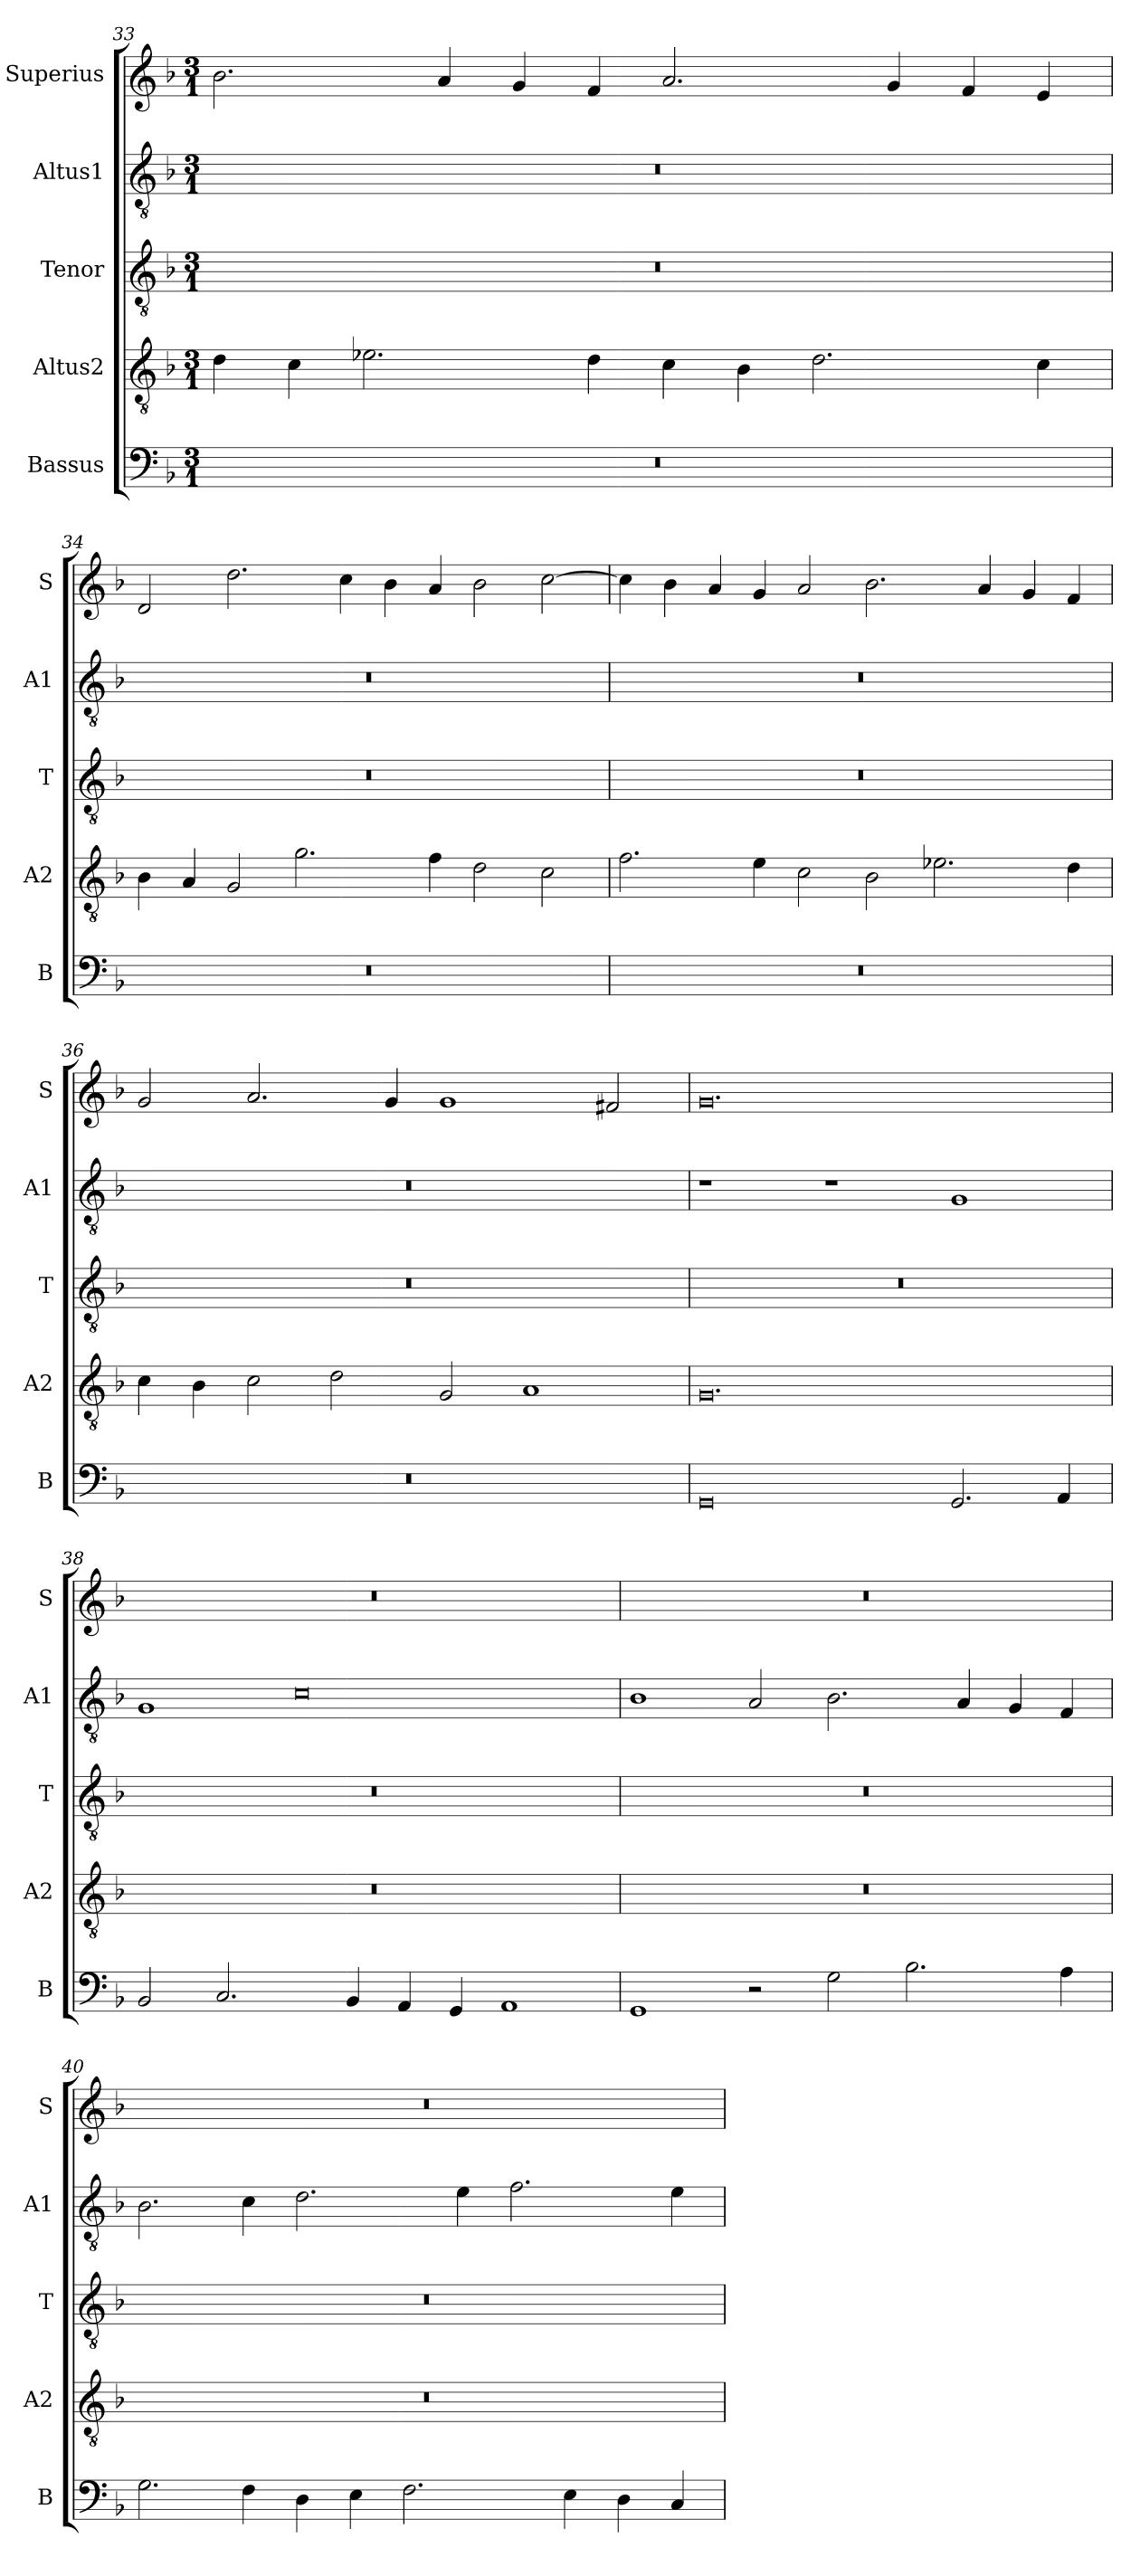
**kern	**kern	**kern	**kern	**kern
*part5	*part4	*part3	*part2	*part1
*staff5	*staff4	*staff3	*staff2	*staff1
*I"Bassus	*I"Altus2	*I"Tenor	*I"Altus1	*I"Superius
*I'B	*I'A2	*I'T	*I'A1	*I'S
*clefF4	*clefGv2	*clefGv2	*clefGv2	*clefG2
*k[b-]	*k[b-]	*k[b-]	*k[b-]	*k[b-]
*M3/1	*M3/1	*M3/1	*M3/1	*M3/1
=33	=33	=33	=33	=33
0.r	4d\	0.r	0.r	2.b-\
.	4c\	.	.	.
.	2.e-X\	.	.	.
.	.	.	.	4a/
.	.	.	.	4g/
.	4d\	.	.	4f/
.	4c\	.	.	2.a/
.	4B-\	.	.	.
.	2.d\	.	.	.
.	.	.	.	4g/
.	.	.	.	4f/
.	4c\	.	.	4e/
=34	=34	=34	=34	=34
0.r	4B-\	0.r	0.r	2d/
.	4A/	.	.	.
.	2G/	.	.	2.dd\
.	2.g\	.	.	.
.	.	.	.	4cc\
.	.	.	.	4b-\
.	4f\	.	.	4a/
.	2d\	.	.	2b-\
.	2c\	.	.	[2cc\
=35	=35	=35	=35	=35
0.r	2.f\	0.r	0.r	4cc\]
.	.	.	.	4b-\
.	.	.	.	4a/
.	4e\	.	.	4g/
.	2c\	.	.	2a/
.	2B-\	.	.	2.b-\
.	2.e-X\	.	.	.
.	.	.	.	4a/
.	.	.	.	4g/
.	4d\	.	.	4f/
=36	=36	=36	=36	=36
0.r	4c\	0.r	0.r	2g/
.	4B-\	.	.	.
.	2c\	.	.	2.a/
.	2d\	.	.	.
.	.	.	.	4g/
.	2G/	.	.	1g
.	1A	.	.	.
.	.	.	.	2f#X/
=37	=37	=37	=37	=37
0GG	0.G	0.r	1r	0.g
.	.	.	1r	.
2.GG/	.	.	1G	.
4AA/	.	.	.	.
=38	=38	=38	=38	=38
2BB-/	0.r	0.r	1G	0.r
2.C/	.	.	.	.
.	.	.	0c	.
4BB-/	.	.	.	.
4AA/	.	.	.	.
4GG/	.	.	.	.
1AA	.	.	.	.
=39	=39	=39	=39	=39
1GG	0.r	0.r	1B-	0.r
2r	.	.	2A/	.
2G\	.	.	2.B-\	.
2.B-\	.	.	.	.
.	.	.	4A/	.
.	.	.	4G/	.
4A\	.	.	4F/	.
=40	=40	=40	=40	=40
2.G\	0.r	0.r	2.B-\	0.r
4F\	.	.	4c\	.
4D\	.	.	2.d\	.
4E\	.	.	.	.
2.F\	.	.	.	.
.	.	.	4e\	.
.	.	.	2.f\	.
4E\	.	.	.	.
4D\	.	.	.	.
4C/	.	.	4e\	.
=	=	=	=	=
*-	*-	*-	*-	*-
